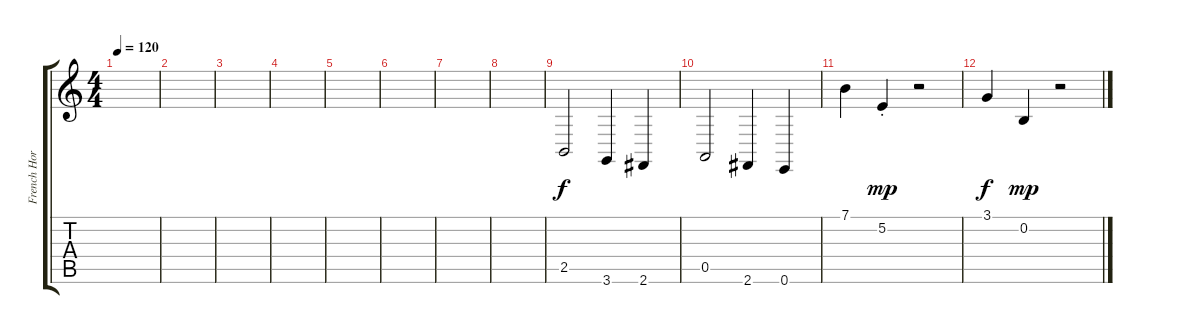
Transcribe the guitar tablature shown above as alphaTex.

\track ("French Horn" "French Hor") {instrument frenchhorn}
\staff {score tabs}
\tuning (E4 B3 G3 D3 A2 E2) {hide}
\ts (4 4)
\tempo 120
\clef g2
\ks c
|
|
|
|
|
|
|
|
2.5.2 3.6.4 2.6.4 |
0.5.2 2.6.4 0.6.4 |
7.1.4{dy f} 5.2{st}.4{dy mp} r.2 |
3.1.4{dy f} 0.2.4{dy mp} r.2
